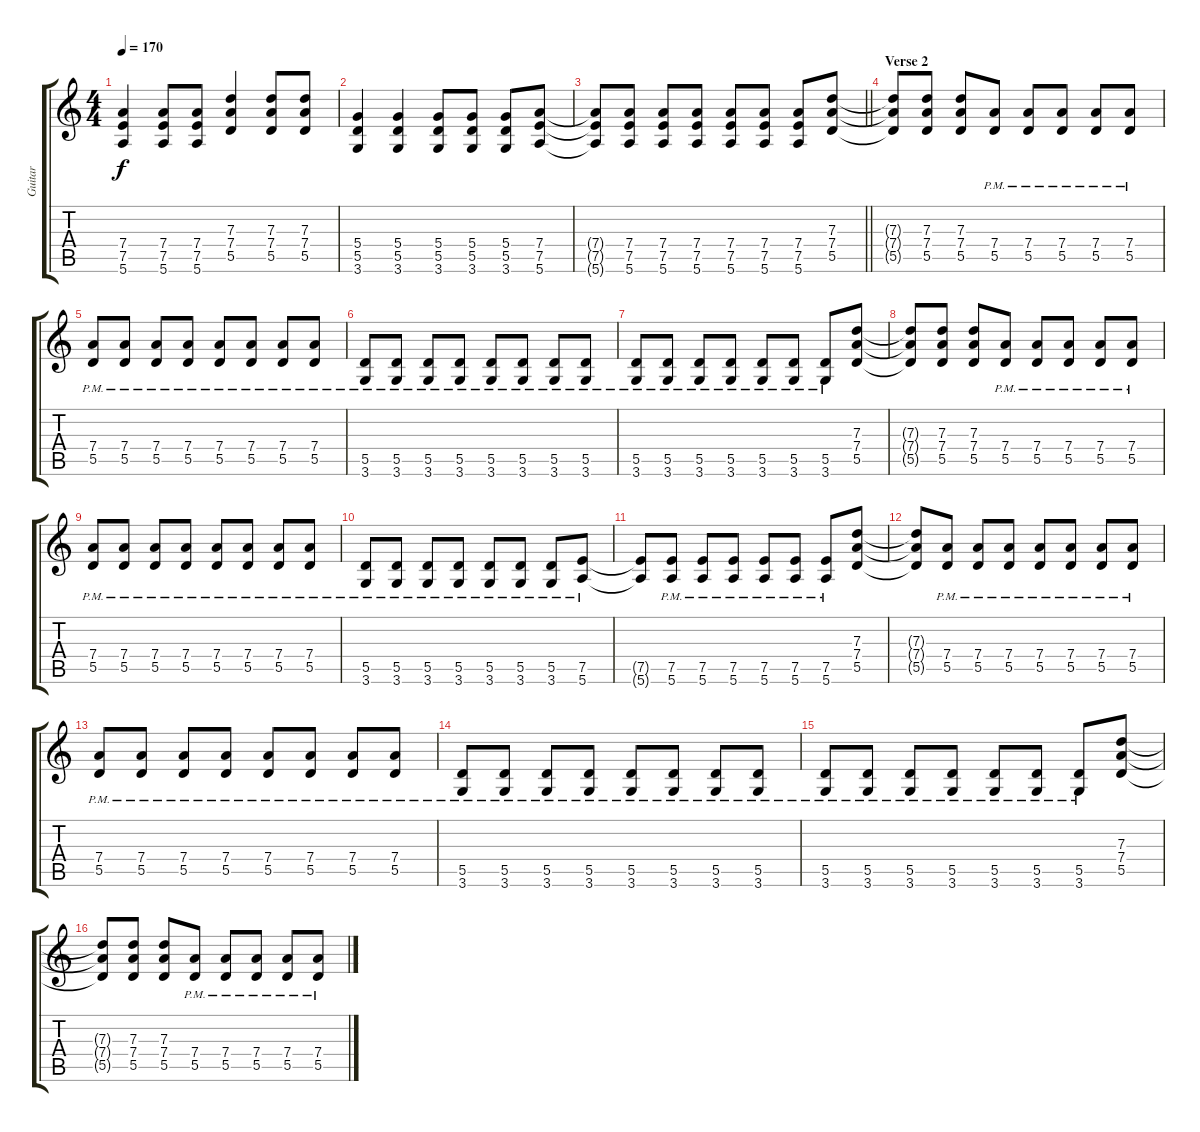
\track ("Guitar" "Guitar") {instrument distortionguitar}
\staff {score tabs}
\tuning (E4 B3 G3 D3 A2 E2) {hide}
\ts (4 4)
\tempo 170
\clef g2
\ks c
(7.4 7.5 5.6).4{dy f} (7.4 7.5 5.6).8 (7.4 7.5 5.6).8 (7.3 7.4 5.5).4 (7.3 7.4 5.5).8 (7.3 7.4 5.5).8 |
(5.4 5.5 3.6).4 (5.4 5.5 3.6).4 (5.4 5.5 3.6).8 (5.4 5.5 3.6).8 (5.4 5.5 3.6).8 (7.4 7.5 5.6).8 |
\barLineRight lightlight
(7.4{t} 7.5{t} 5.6{t}).8 (7.4 7.5 5.6).8 (7.4 7.5 5.6).8 (7.4 7.5 5.6).8 (7.4 7.5 5.6).8 (7.4 7.5 5.6).8 (7.4 7.5 5.6).8 (7.3 7.4 5.5).8 |
\section ("" "Verse 2")
(7.3{t} 7.4{t} 5.5{t}).8 (7.3 7.4 5.5).8 (7.3 7.4 5.5).8 (7.4{pm} 5.5{pm}).8 (7.4{pm} 5.5{pm}).8 (7.4{pm} 5.5{pm}).8 (7.4{pm} 5.5{pm}).8 (7.4{pm} 5.5{pm}).8 |
(7.4{pm} 5.5{pm}).8 (7.4{pm} 5.5{pm}).8 (7.4{pm} 5.5{pm}).8 (7.4{pm} 5.5{pm}).8 (7.4{pm} 5.5{pm}).8 (7.4{pm} 5.5{pm}).8 (7.4{pm} 5.5{pm}).8 (7.4{pm} 5.5{pm}).8 |
(5.5{pm} 3.6{pm}).8 (5.5{pm} 3.6{pm}).8 (5.5{pm} 3.6{pm}).8 (5.5{pm} 3.6{pm}).8 (5.5{pm} 3.6{pm}).8 (5.5{pm} 3.6{pm}).8 (5.5{pm} 3.6{pm}).8 (5.5{pm} 3.6{pm}).8 |
(5.5{pm} 3.6{pm}).8 (5.5{pm} 3.6{pm}).8 (5.5{pm} 3.6{pm}).8 (5.5{pm} 3.6{pm}).8 (5.5{pm} 3.6{pm}).8 (5.5{pm} 3.6{pm}).8 (5.5{pm} 3.6{pm}).8 (7.3 7.4 5.5).8 |
(7.3{t} 7.4{t} 5.5{t}).8 (7.3 7.4 5.5).8 (7.3 7.4 5.5).8 (7.4{pm} 5.5{pm}).8 (7.4{pm} 5.5{pm}).8 (7.4{pm} 5.5{pm}).8 (7.4{pm} 5.5{pm}).8 (7.4{pm} 5.5{pm}).8 |
(7.4{pm} 5.5{pm}).8 (7.4{pm} 5.5{pm}).8 (7.4{pm} 5.5{pm}).8 (7.4{pm} 5.5{pm}).8 (7.4{pm} 5.5{pm}).8 (7.4{pm} 5.5{pm}).8 (7.4{pm} 5.5{pm}).8 (7.4{pm} 5.5{pm}).8 |
(5.5{pm} 3.6{pm}).8 (5.5{pm} 3.6{pm}).8 (5.5{pm} 3.6{pm}).8 (5.5{pm} 3.6{pm}).8 (5.5{pm} 3.6{pm}).8 (5.5{pm} 3.6{pm}).8 (5.5{pm} 3.6{pm}).8 (7.5{pm} 5.6{pm}).8 |
(7.5{t} 5.6{t}).8 (7.5{pm} 5.6{pm}).8 (7.5{pm} 5.6{pm}).8 (7.5{pm} 5.6{pm}).8 (7.5{pm} 5.6{pm}).8 (7.5{pm} 5.6{pm}).8 (7.5{pm} 5.6{pm}).8 (7.3 7.4 5.5).8 |
(7.3{t} 7.4{t} 5.5{t}).8 (7.4{pm} 5.5{pm}).8 (7.4{pm} 5.5{pm}).8 (7.4{pm} 5.5{pm}).8 (7.4{pm} 5.5{pm}).8 (7.4{pm} 5.5{pm}).8 (7.4{pm} 5.5{pm}).8 (7.4{pm} 5.5{pm}).8 |
(7.4{pm} 5.5{pm}).8 (7.4{pm} 5.5{pm}).8 (7.4{pm} 5.5{pm}).8 (7.4{pm} 5.5{pm}).8 (7.4{pm} 5.5{pm}).8 (7.4{pm} 5.5{pm}).8 (7.4{pm} 5.5{pm}).8 (7.4{pm} 5.5{pm}).8 |
(5.5{pm} 3.6{pm}).8 (5.5{pm} 3.6{pm}).8 (5.5{pm} 3.6{pm}).8 (5.5{pm} 3.6{pm}).8 (5.5{pm} 3.6{pm}).8 (5.5{pm} 3.6{pm}).8 (5.5{pm} 3.6{pm}).8 (5.5{pm} 3.6{pm}).8 |
(5.5{pm} 3.6{pm}).8 (5.5{pm} 3.6{pm}).8 (5.5{pm} 3.6{pm}).8 (5.5{pm} 3.6{pm}).8 (5.5{pm} 3.6{pm}).8 (5.5{pm} 3.6{pm}).8 (5.5{pm} 3.6{pm}).8 (7.3 7.4 5.5).8 |
(7.3{t} 7.4{t} 5.5{t}).8 (7.3 7.4 5.5).8 (7.3 7.4 5.5).8 (7.4{pm} 5.5{pm}).8 (7.4{pm} 5.5{pm}).8 (7.4{pm} 5.5{pm}).8 (7.4{pm} 5.5{pm}).8 (7.4{pm} 5.5{pm}).8
